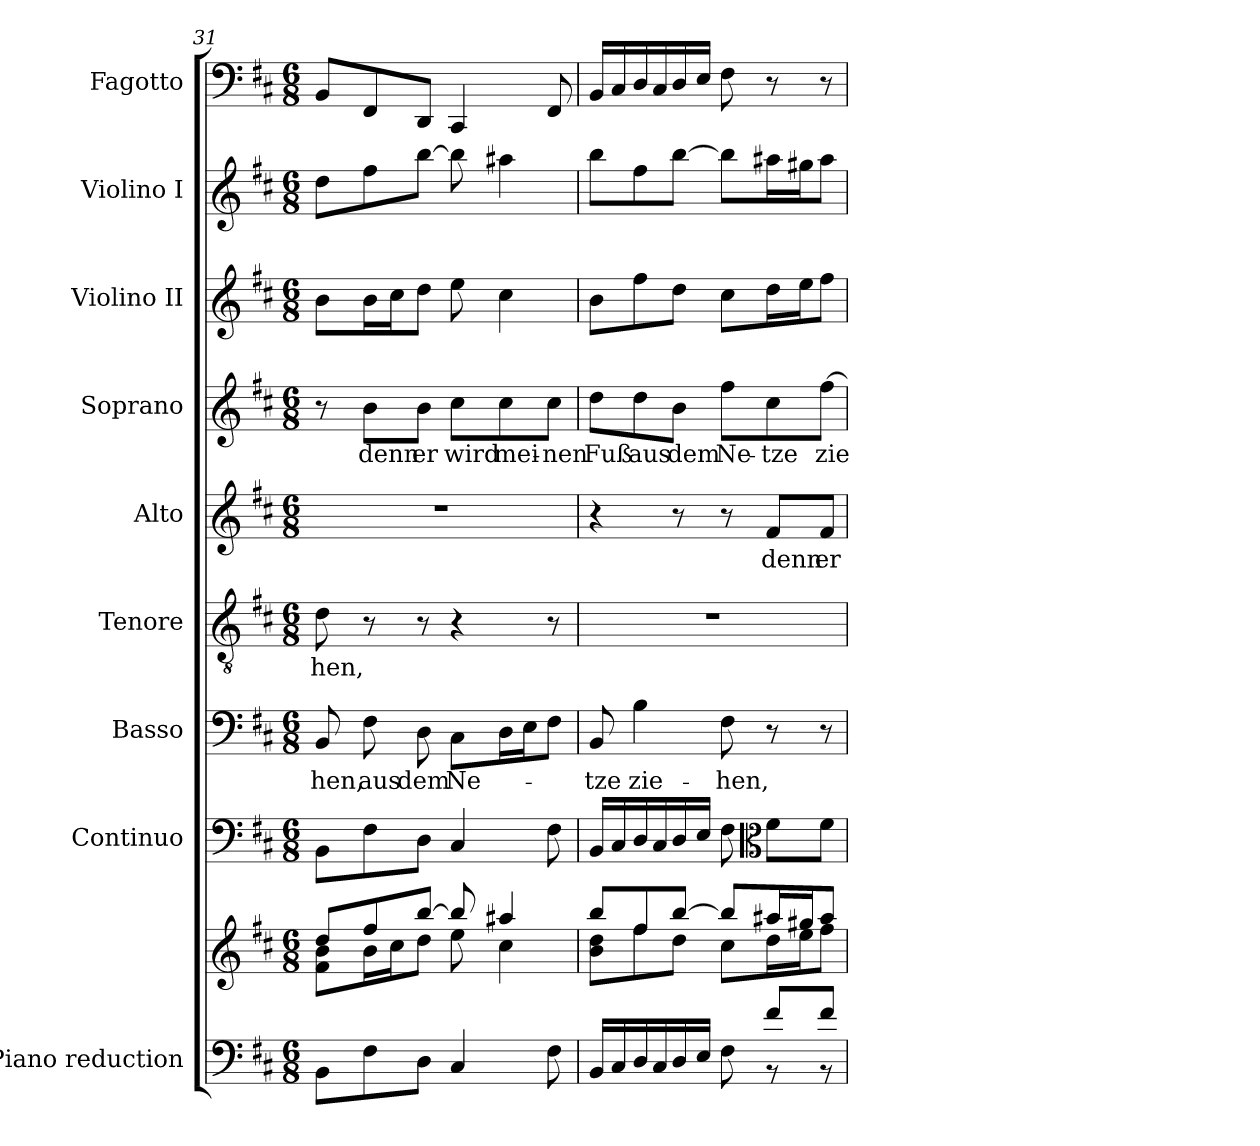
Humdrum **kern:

**kern	**kern	**kern	**kern	**text	**kern	**text	**kern	**text	**kern	**text	**kern	**kern	**kern
*part9	*part9	*part8	*part7	*part7	*part6	*part6	*part5	*part5	*part4	*part4	*part3	*part2	*part1
*staff10	*staff9	*staff8	*staff7	*staff7	*staff6	*staff6	*staff5	*staff5	*staff4	*staff4	*staff3	*staff2	*staff1
*I"Piano reduction	*	*I"Continuo	*I"Basso	*	*I"Tenore	*	*I"Alto	*	*I"Soprano	*	*I"Violino II	*I"Violino I	*I"Fagotto
*I'Pno	*	*	*	*	*	*	*	*	*	*	*I'Vln	*I'Vln	*
*clefF4	*clefG2	*clefF4	*clefF4	*	*clefGv2	*	*clefG2	*	*clefG2	*	*clefG2	*clefG2	*clefF4
*k[f#c#]	*k[f#c#]	*k[f#c#]	*k[f#c#]	*	*k[f#c#]	*	*k[f#c#]	*	*k[f#c#]	*	*k[f#c#]	*k[f#c#]	*k[f#c#]
*M6/8	*M6/8	*M6/8	*M6/8	*	*M6/8	*	*M6/8	*	*M6/8	*	*M6/8	*M6/8	*M6/8
=31	=31	=31	=31	=31	=31	=31	=31	=31	=31	=31	=31	=31	=31
*	*^	*	*	*	*	*	*	*	*	*	*	*	*
!	!	!	!	!	!LO:LY:b	!	!LO:LY:b	!	!	!	!	!	!	!
8BB\L	8dd/L	8f#!\ 8b\L	8BB\L	8BB/	-hen,	8d\	-hen,	2.r	.	8r	.	8b\L	8dd\L	8BB/L
!	!	!	!	!	!LO:LY:b	!	!	!	!	!	!LO:LY:b	!	!	!
8F#\	8ff#/	16b\L	8F#\	8F#\	aus	8r	.	.	.	8b\L	denn	16b\L	8ff#\	8FF#/
.	.	16cc#\J	.	.	.	.	.	.	.	.	.	16cc#\J	.	.
!	!	!	!	!	!LO:LY:b	!	!	!	!	!	!LO:LY:b	!	!	!
8D\J	[8bb/J	8dd\J	8D\J	8D\	dem	8r	.	.	.	8b\J	er	8dd\J	[8bb\J	8DD/J
!	!	!	!	!	!LO:LY:b	!	!	!	!	!	!LO:LY:b	!	!	!
4C#/	8bb/]	8ee\	4C#/	8C#\L	Ne-	4r	.	.	.	8cc#\L	wird	8ee\	8bb\]	4CC#/
!	!	!	!	!	!	!	!	!	!	!	!LO:LY:b	!	!	!
.	4aa#X/	4cc#\	.	16D\L	.	.	.	.	.	8cc#\	mei-	4cc#\	4aa#X\	.
.	.	.	.	16E\J	.	.	.	.	.	.	.	.	.	.
!	!	!	!	!	!	!	!	!	!	!	!LO:LY:b	!	!	!
8F#\	.	.	8F#\	8F#\J	.	8r	.	.	.	8cc#\J	nen	.	.	8FF#/
=32	=32	=32	=32	=32	=32	=32	=32	=32	=32	=32	=32	=32	=32	=32
*^	*	*	*	*	*	*	*	*	*	*	*	*	*	*
!	!	!	!	!	!	!LO:LY:b	!	!	!	!	!	!LO:LY:b	!	!	!
16BB/LL	4.ryy	8bb/L	8b\ 8dd!\L	16BB/LL	8BB/	-tze	2.r	.	4r	.	8dd\L	Fuß	8b\L	8bb\L	16BB/LL
16C#/	.	.	.	16C#/	.	.	.	.	.	.	.	.	.	.	16C#/
!	!	!	!	!	!	!LO:LY:b	!	!	!	!	!	!LO:LY:b	!	!	!
16D/	.	8ff#/	8ff#\	16D/	4B\	zie-	.	.	.	.	8dd\	aus	8ff#\	8ff#\	16D/
16C#/	.	.	.	16C#/	.	.	.	.	.	.	.	.	.	.	16C#/
!	!	!	!	!	!	!	!	!	!	!	!	!LO:LY:b	!	!	!
16D/	.	[8bb/J	8dd\J	16D/	.	.	.	.	8r	.	8b\J	dem	8dd\J	[8bb\J	16D/
16E/JJ	.	.	.	16E/JJ	.	.	.	.	.	.	.	.	.	.	16E/JJ
!	!	!	!	!	!	!LO:LY:b	!	!	!	!	!	!LO:LY:b	!	!	!
8F#\	8ryy	8bb/L]	8cc#\L	8F#\	8F#\	-hen,	.	.	8r	.	8ff#\L	Ne-	8cc#\L	8bb\L]	8F#\
*	*	*	*	*clefC3	*	*	*	*	*	*	*	*	*	*	*
!	!	!	!	!	!	!	!	!	!	!LO:LY:b	!	!LO:LY:b	!	!	!
8f#/L	8r	16aa#X/L	16dd\L	8f#\L	8r	.	.	.	8f#/L	denn	8cc#\	-tze	16dd\L	16aa#X\L	8r
.	.	16gg#X/J	16ee\J	.	.	.	.	.	.	.	.	.	16ee\J	16gg#X\J	.
!	!	!	!	!	!	!	!	!	!	!LO:LY:b	!	!LO:LY:b	!	!	!
8f#/J	8r	8aa#/J	8ff#\J	8f#\J	8r	.	.	.	8f#/J	er	[8ff#\J	zie-	8ff#\J	8aa#\J	8r
*v	*v	*	*	*	*	*	*	*	*	*	*	*	*	*	*
*	*v	*v	*	*	*	*	*	*	*	*	*	*	*	*
=	=	=	=	=	=	=	=	=	=	=	=	=	=
*-	*-	*-	*-	*-	*-	*-	*-	*-	*-	*-	*-	*-	*-
